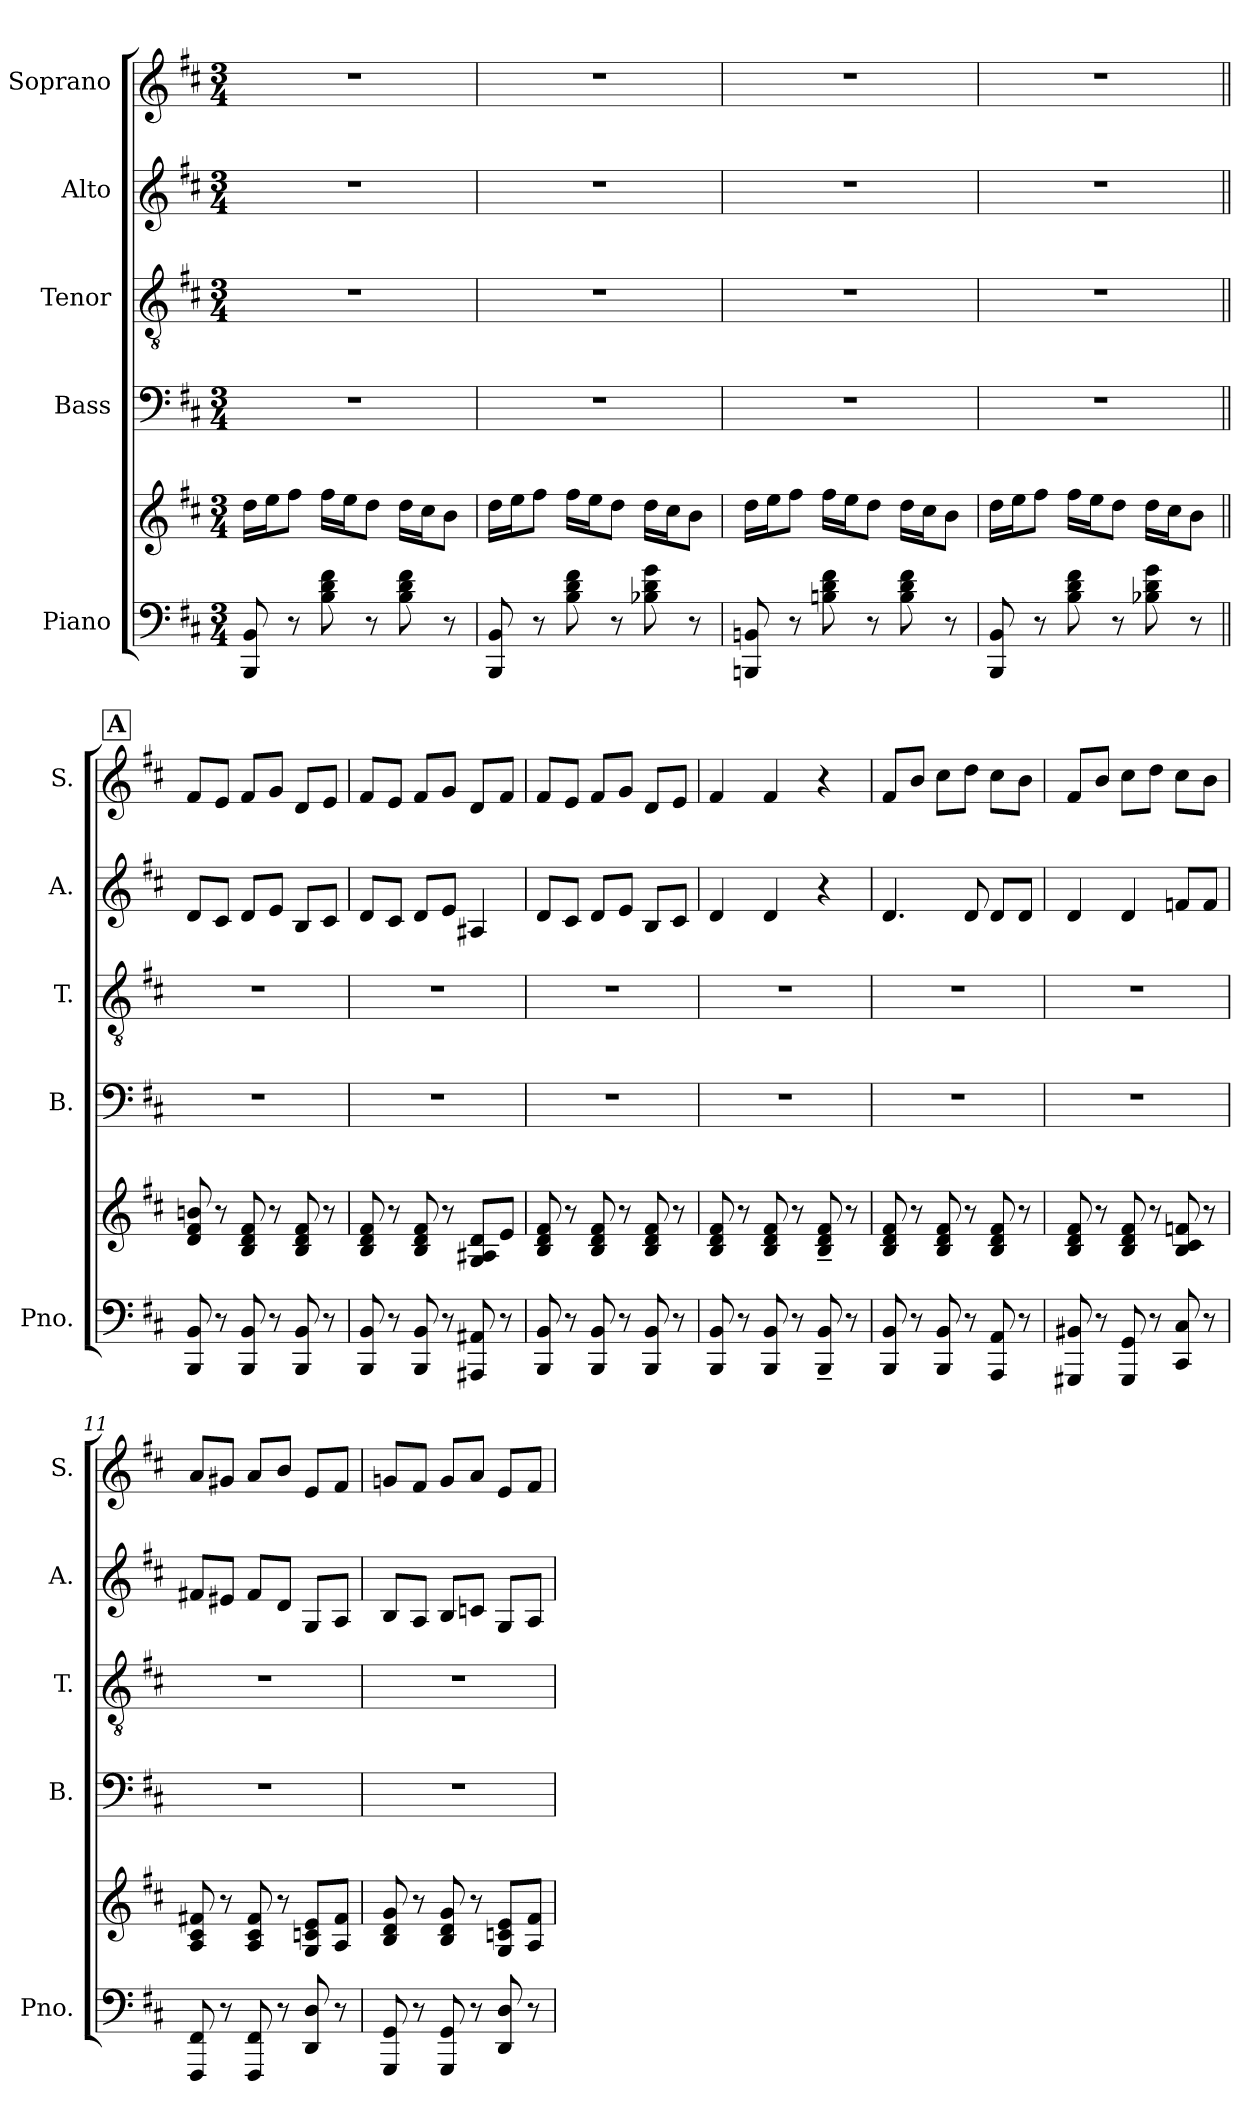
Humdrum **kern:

**kern	**kern	**kern	**kern	**kern	**kern
*part5	*part5	*part4	*part3	*part2	*part1
*staff6	*staff5	*staff4	*staff3	*staff2	*staff1
*I"Piano	*	*I"Bass	*I"Tenor	*I"Alto	*I"Soprano
*I'Pno.	*	*I'B.	*I'T.	*I'A.	*I'S.
*clefF4	*clefG2	*clefF4	*clefGv2	*clefG2	*clefG2
*k[f#c#]	*k[f#c#]	*k[f#c#]	*k[f#c#]	*k[f#c#]	*k[f#c#]
*M3/4	*M3/4	*M3/4	*M3/4	*M3/4	*M3/4
*MM56	*MM56	*MM56	*MM56	*MM56	*MM56
=1	=1	=1	=1	=1	=1
8BBB/ 8BB/	16dd\LL	2.r	2.r	2.r	2.r
.	16ee\J	.	.	.	.
8r	8ff#\J	.	.	.	.
8B\ 8d\ 8f#\	16ff#\LL	.	.	.	.
.	16ee\J	.	.	.	.
8r	8dd\J	.	.	.	.
8B\ 8d\ 8f#\	16dd\LL	.	.	.	.
.	16cc#\J	.	.	.	.
8r	8b\J	.	.	.	.
=2	=2	=2	=2	=2	=2
8BBB/ 8BB/	16dd\LL	2.r	2.r	2.r	2.r
.	16ee\J	.	.	.	.
8r	8ff#\J	.	.	.	.
8B\ 8d\ 8f#\	16ff#\LL	.	.	.	.
.	16ee\J	.	.	.	.
8r	8dd\J	.	.	.	.
8B-X\ 8d\ 8g\	16dd\LL	.	.	.	.
.	16cc#\J	.	.	.	.
8r	8b\J	.	.	.	.
=3	=3	=3	=3	=3	=3
8BBBn/ 8BBn/	16dd\LL	2.r	2.r	2.r	2.r
.	16ee\J	.	.	.	.
8r	8ff#\J	.	.	.	.
8Bn\ 8d\ 8f#\	16ff#\LL	.	.	.	.
.	16ee\J	.	.	.	.
8r	8dd\J	.	.	.	.
8B\ 8d\ 8f#\	16dd\LL	.	.	.	.
.	16cc#\J	.	.	.	.
8r	8b\J	.	.	.	.
=4	=4	=4	=4	=4	=4
8BBB/ 8BB/	16dd\LL	2.r	2.r	2.r	2.r
.	16ee\J	.	.	.	.
8r	8ff#\J	.	.	.	.
8B\ 8d\ 8f#\	16ff#\LL	.	.	.	.
.	16ee\J	.	.	.	.
8r	8dd\J	.	.	.	.
8B-X\ 8d\ 8g\	16dd\LL	.	.	.	.
.	16cc#\J	.	.	.	.
8r	8b\J	.	.	.	.
!!LO:LB:g=z
!!LO:REH:place=s1:a:B:fs=14:t=A
=5||	=5||	=5||	=5||	=5||	=5||
8BBB/ 8BB/	8d/ 8f#/ 8bn/	2.r	2.r	8d/L	8f#/L
8r	8r	.	.	8c#/J	8e/J
8BBB/ 8BB/	8B/ 8d/ 8f#/	.	.	8d/L	8f#/L
8r	8r	.	.	8e/J	8g/J
8BBB/ 8BB/	8B/ 8d/ 8f#/	.	.	8B/L	8d/L
8r	8r	.	.	8c#/J	8e/J
=6	=6	=6	=6	=6	=6
8BBB/ 8BB/	8B/ 8d/ 8f#/	2.r	2.r	8d/L	8f#/L
8r	8r	.	.	8c#/J	8e/J
8BBB/ 8BB/	8B/ 8d/ 8f#/	.	.	8d/L	8f#/L
8r	8r	.	.	8e/J	8g/J
8AAA#X/ 8AA#X/	8G/ 8A#X/ 8d/L	.	.	4A#X/	8d/L
8r	8e/J	.	.	.	8f#/J
=7	=7	=7	=7	=7	=7
8BBB/ 8BB/	8B/ 8d/ 8f#/	2.r	2.r	8d/L	8f#/L
8r	8r	.	.	8c#/J	8e/J
8BBB/ 8BB/	8B/ 8d/ 8f#/	.	.	8d/L	8f#/L
8r	8r	.	.	8e/J	8g/J
8BBB/ 8BB/	8B/ 8d/ 8f#/	.	.	8B/L	8d/L
8r	8r	.	.	8c#/J	8e/J
=8	=8	=8	=8	=8	=8
8BBB/ 8BB/	8B/ 8d/ 8f#/	2.r	2.r	4d/	4f#/
8r	8r	.	.	.	.
8BBB/ 8BB/	8B/ 8d/ 8f#/	.	.	4d/	4f#/
8r	8r	.	.	.	.
8BBB/~ 8BB/~	8B/~ 8d/~ 8f#/~	.	.	4r	4r
8r	8r	.	.	.	.
=9	=9	=9	=9	=9	=9
8BBB/ 8BB/	8B/ 8d/ 8f#/	2.r	2.r	4.d/	8f#/L
8r	8r	.	.	.	8b/J
8BBB/ 8BB/	8B/ 8d/ 8f#/	.	.	.	8cc#\L
8r	8r	.	.	8d/	8dd\J
8AAA/ 8AA/	8B/ 8d/ 8f#/	.	.	8d/L	8cc#\L
8r	8r	.	.	8d/J	8b\J
!!LO:PB:g=z
=10	=10	=10	=10	=10	=10
8GGG#X/ 8BB#X/	8B/ 8d/ 8f#/	2.r	2.r	4d/	8f#/L
8r	8r	.	.	.	8b/J
8GGG#/ 8GG/	8B/ 8d/ 8f#/	.	.	4d/	8cc#\L
8r	8r	.	.	.	8dd\J
8CC#/ 8C#/	8B/ 8c#/ 8fn/	.	.	8fn/L	8cc#\L
8r	8r	.	.	8f/J	8b\J
=11	=11	=11	=11	=11	=11
8FFF#/ 8FF#/	8A/ 8c#/ 8f#X/	2.r	2.r	8f#X/L	8a/L
8r	8r	.	.	8e#X/J	8g#X/J
8FFF#/ 8FF#/	8A/ 8c#/ 8f#/	.	.	8f#/L	8a/L
8r	8r	.	.	8d/J	8b/J
8DD/ 8D/	8G/ 8cn/ 8e/L	.	.	8G/L	8e/L
8r	8A/ 8f#/J	.	.	8A/J	8f#/J
=12	=12	=12	=12	=12	=12
8GGG/ 8GG/	8B/ 8d/ 8g/	2.r	2.r	8B/L	8gn/L
8r	8r	.	.	8A/J	8f#/J
8GGG/ 8GG/	8B/ 8d/ 8g/	.	.	8B/L	8g/L
8r	8r	.	.	8cn/J	8a/J
8DD/ 8D/	8G/ 8cn/ 8e/L	.	.	8G/L	8e/L
8r	8A/ 8f#/J	.	.	8A/J	8f#/J
=	=	=	=	=	=
*-	*-	*-	*-	*-	*-
